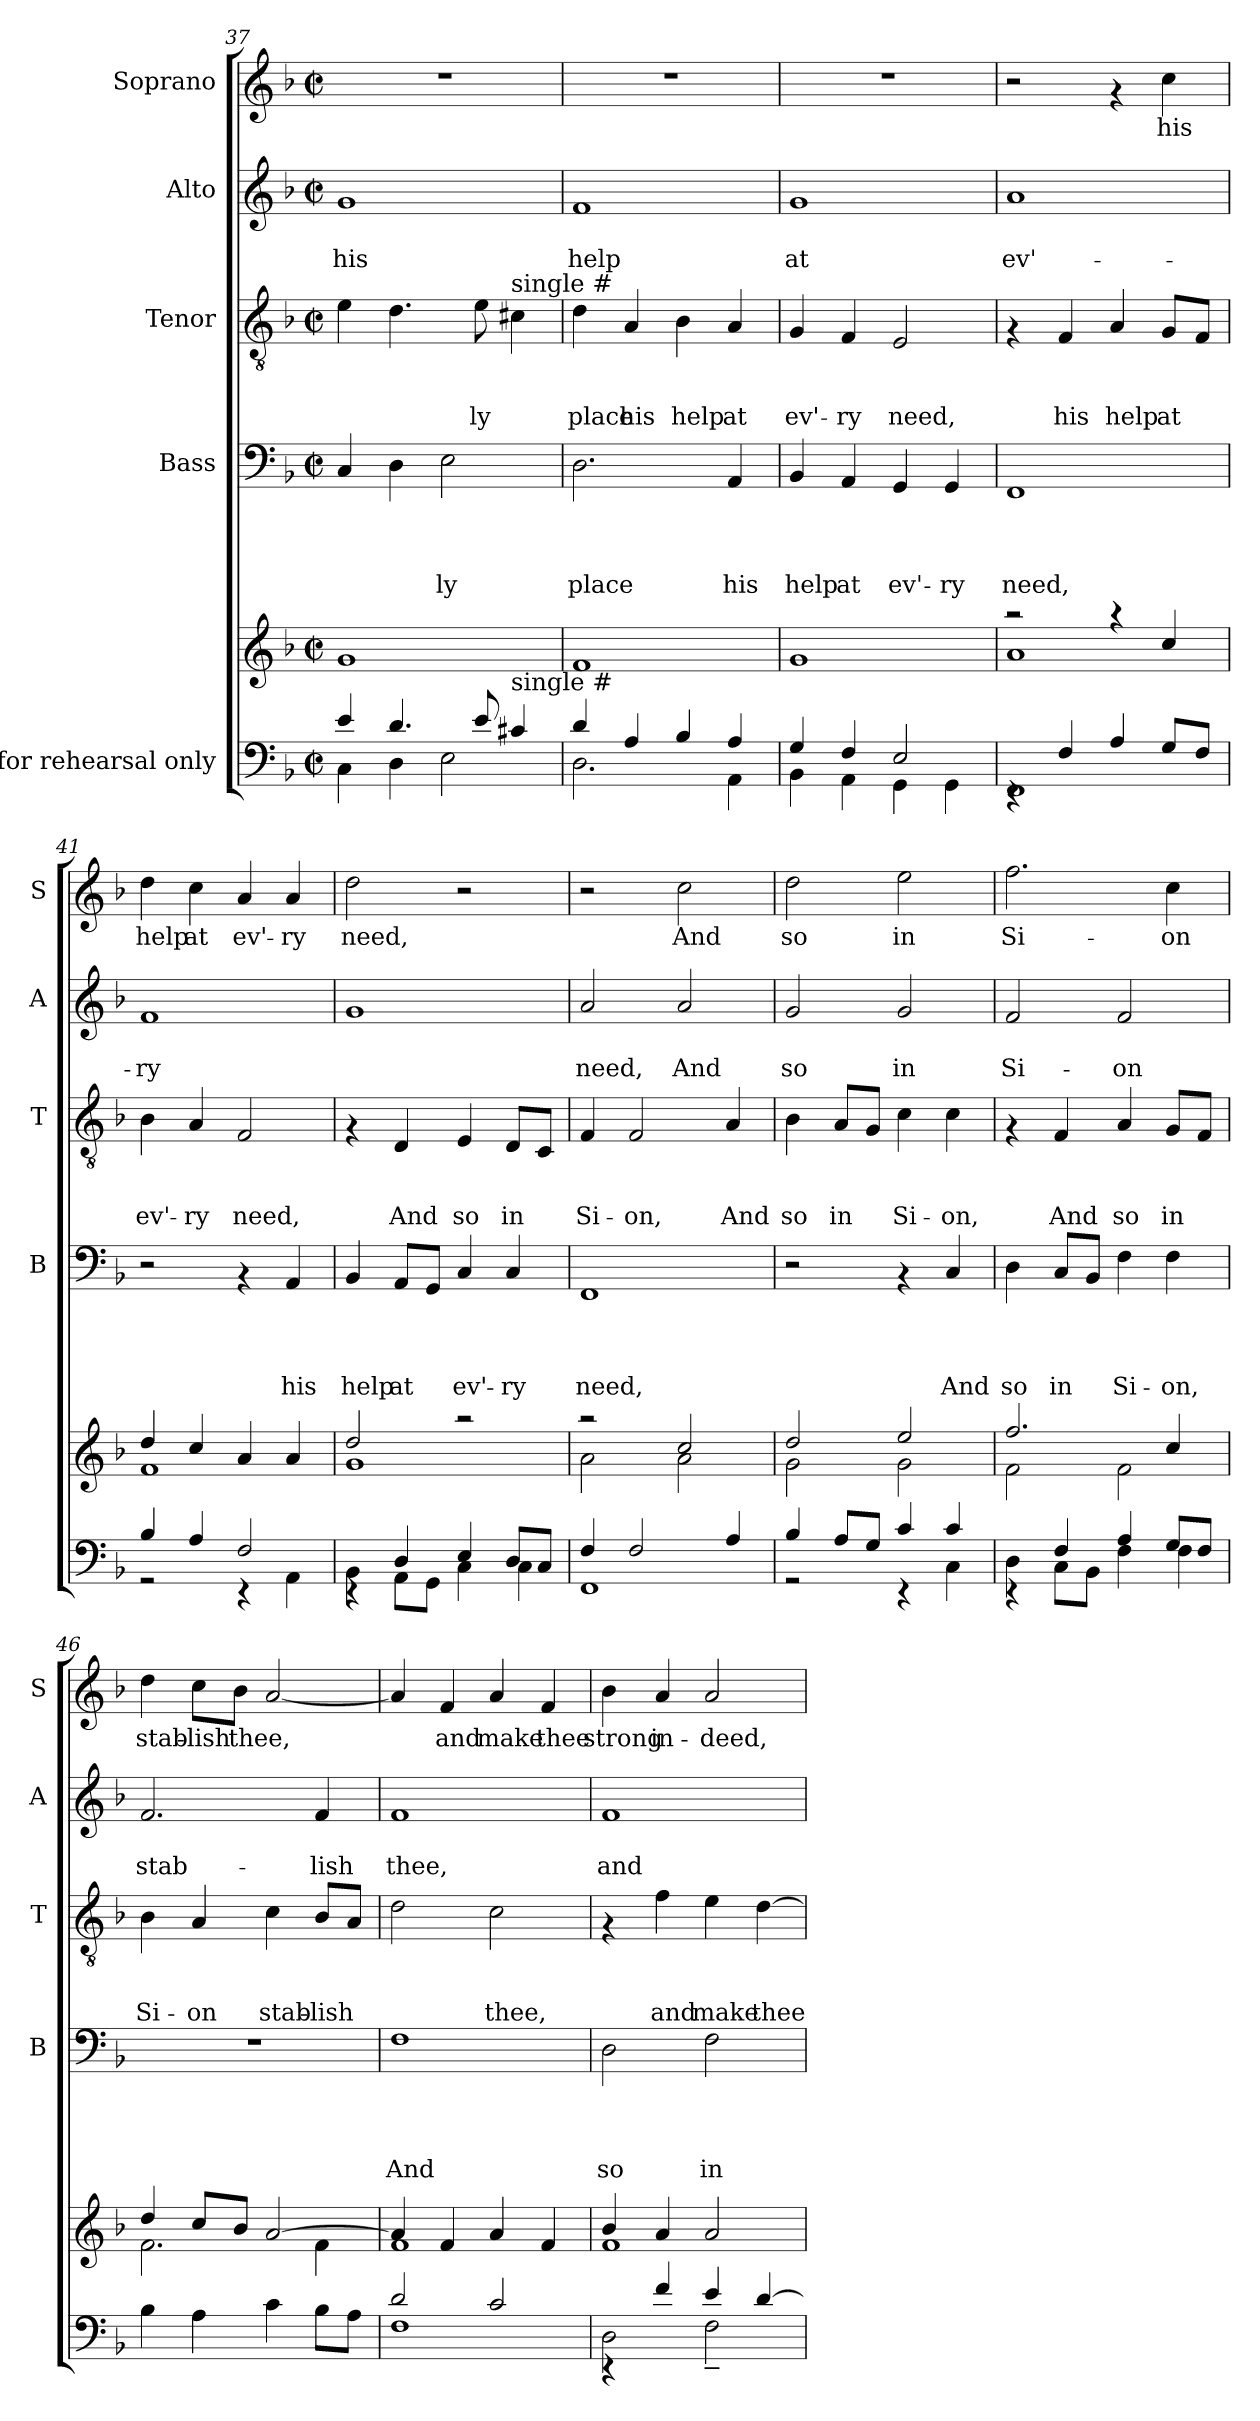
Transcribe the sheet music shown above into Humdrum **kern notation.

**kern	**kern	**kern	**text	**text	**text	**text	**kern	**text	**text	**text	**kern	**text	**text	**kern	**text
*part5	*part5	*part4	*part4	*part4	*part4	*part4	*part3	*part3	*part3	*part3	*part2	*part2	*part2	*part1	*part1
*staff6	*staff5	*staff4	*staff4	*staff4	*staff4	*staff4	*staff3	*staff3	*staff3	*staff3	*staff2	*staff2	*staff2	*staff1	*staff1
*I"( for rehearsal only	*	*I"Bass	*	*	*	*	*I"Tenor	*	*	*	*I"Alto	*	*	*I"Soprano	*
*	*	*I'B	*	*	*	*	*I'T	*	*	*	*I'A	*	*	*I'S	*
*clefF4	*clefG2	*clefF4	*	*	*	*	*clefGv2	*	*	*	*clefG2	*	*	*clefG2	*
*k[b-]	*k[b-]	*k[b-]	*	*	*	*	*k[b-]	*	*	*	*k[b-]	*	*	*k[b-]	*
*F:	*F:	*F:	*	*	*	*	*F:	*	*	*	*F:	*	*	*F:	*
*M2/2	*M2/2	*M2/2	*	*	*	*	*M2/2	*	*	*	*M2/2	*	*	*M2/2	*
*met(c|)	*met(c|)	*met(c|)	*	*	*	*	*met(c|)	*	*	*	*met(c|)	*	*	*met(c|)	*
=37	=37	=37	=37	=37	=37	=37	=37	=37	=37	=37	=37	=37	=37	=37	=37
*^	*	*	*	*	*	*	*	*	*	*	*	*	*	*	*
!	!	!	!	!	!	!	!	!	!	!	!	!	!	!LO:LY:b	!	!
4e/	4C\	1g	4C/	.	.	.	.	4e\	.	.	.	1g	.	his	1r	.
4.d/	4D\	.	4D\	.	.	.	.	4.d\	.	.	.	.	.	.	.	.
!	!	!	!	!	!	!	!LO:LY:b	!	!	!	!	!	!	!	!	!
.	2E\	.	2E\	.	.	.	-ly	.	.	.	.	.	.	.	.	.
!	!	!	!	!	!	!	!	!	!	!	!LO:LY:b	!	!	!	!	!
8e/	.	.	.	.	.	.	.	8e\	.	.	-ly	.	.	.	.	.
!	!	!	!	!	!	!	!	!LO:TX:a:t=single #	!	!	!	!	!	!	!	!
!LO:TX:a:t=single #	!	!	!	!	!	!	!	!	!	!	!	!	!	!	!	!
4c#/	.	.	.	.	.	.	.	4c#\	.	.	.	.	.	.	.	.
=38	=38	=38	=38	=38	=38	=38	=38	=38	=38	=38	=38	=38	=38	=38	=38	=38
!	!	!	!	!	!	!	!LO:LY:b	!	!	!	!LO:LY:b	!	!	!LO:LY:b	!	!
4d/	2.D\	1f	2.D\	.	.	.	place	4d\	.	.	place	1f	.	help	1r	.
!	!	!	!	!	!	!	!	!	!	!	!LO:LY:b	!	!	!	!	!
4A/	.	.	.	.	.	.	.	4A/	.	.	his	.	.	.	.	.
!	!	!	!	!	!	!	!	!	!	!	!LO:LY:b	!	!	!	!	!
4B-/	.	.	.	.	.	.	.	4B-\	.	.	help	.	.	.	.	.
!	!	!	!	!	!	!	!LO:LY:b	!	!	!	!LO:LY:b	!	!	!	!	!
4A/	4AA\	.	4AA/	.	.	.	his	4A/	.	.	at	.	.	.	.	.
!!LO:PB:g=z
=39	=39	=39	=39	=39	=39	=39	=39	=39	=39	=39	=39	=39	=39	=39	=39	=39
!	!	!	!	!	!	!	!LO:LY:b	!	!	!	!LO:LY:b	!	!	!LO:LY:b	!	!
4G/	4BB-\	1g	4BB-/	.	.	.	help	4G/	.	.	ev'-	1g	.	at	1r	.
!	!	!	!	!	!	!	!LO:LY:b	!	!	!	!LO:LY:b	!	!	!	!	!
4F/	4AA\	.	4AA/	.	.	.	at	4F/	.	.	-ry	.	.	.	.	.
!	!	!	!	!	!	!	!LO:LY:b	!	!	!	!LO:LY:b	!	!	!	!	!
2E/	4GG\	.	4GG/	.	.	.	ev'-	2E/	.	.	need,	.	.	.	.	.
!	!	!	!	!	!	!	!LO:LY:b	!	!	!	!	!	!	!	!	!
.	4GG\	.	4GG/	.	.	.	-ry	.	.	.	.	.	.	.	.	.
=40	=40	=40	=40	=40	=40	=40	=40	=40	=40	=40	=40	=40	=40	=40	=40	=40
*	*	*^	*	*	*	*	*	*	*	*	*	*	*	*	*	*
!	!	!	!	!	!	!	!	!LO:LY:b	!	!	!	!	!	!	!LO:LY:b	!	!
4rEE	1FF	2raa	1a	1FF	.	.	.	need,	4rF	.	.	.	1a	.	ev'-	2r	.
!	!	!	!	!	!	!	!	!	!	!	!	!LO:LY:b	!	!	!	!	!
4F/	.	.	.	.	.	.	.	.	4F/	.	.	his	.	.	.	.	.
!	!	!	!	!	!	!	!	!	!	!	!	!LO:LY:b	!	!	!	!	!
4A/	.	4raa	.	.	.	.	.	.	4A/	.	.	help	.	.	.	4rf	.
!	!	!	!	!	!	!	!	!	!	!	!	!LO:LY:b	!	!	!	!	!LO:LY:b
8G/L	.	4cc/	.	.	.	.	.	.	8G/L	.	.	at	.	.	.	4cc\	his
8F/J	.	.	.	.	.	.	.	.	8F/J	.	.	.	.	.	.	.	.
=41	=41	=41	=41	=41	=41	=41	=41	=41	=41	=41	=41	=41	=41	=41	=41	=41	=41
!	!	!	!	!	!	!	!	!	!	!	!	!LO:LY:b	!	!	!LO:LY:b	!	!LO:LY:b
4B-/	2r	4dd/	1f	2r	.	.	.	.	4B-\	.	.	ev'-	1f	.	-ry	4dd\	help
!	!	!	!	!	!	!	!	!	!	!	!	!LO:LY:b	!	!	!	!	!LO:LY:b
4A/	.	4cc/	.	.	.	.	.	.	4A/	.	.	-ry	.	.	.	4cc\	at
!	!	!	!	!	!	!	!	!	!	!	!	!LO:LY:b	!	!	!	!	!LO:LY:b
2F/	4rDD	4a/	.	4rAA	.	.	.	.	2F/	.	.	need,	.	.	.	4a/	ev'-
!	!	!	!	!	!	!	!	!LO:LY:b	!	!	!	!	!	!	!	!	!LO:LY:b
.	4AA\	4a/	.	4AA/	.	.	.	his	.	.	.	.	.	.	.	4a/	-ry
=42	=42	=42	=42	=42	=42	=42	=42	=42	=42	=42	=42	=42	=42	=42	=42	=42	=42
!	!	!	!	!	!	!	!	!LO:LY:b	!	!	!	!	!	!	!	!	!LO:LY:b
4rEE	4BB-\	2dd/	1g	4BB-/	.	.	.	help	4rF	.	.	.	1g	.	.	2dd\	need,
!	!	!	!	!	!	!	!	!LO:LY:b	!	!	!	!LO:LY:b	!	!	!	!	!
4D/	8AA\L	.	.	8AA/L	.	.	.	at	4D/	.	.	And	.	.	.	.	.
.	8GG\J	.	.	8GG/J	.	.	.	.	.	.	.	.	.	.	.	.	.
!	!	!	!	!	!	!	!	!LO:LY:b	!	!	!	!LO:LY:b	!	!	!	!	!
4E/	4C\	2raa	.	4C/	.	.	.	ev'-	4E/	.	.	so	.	.	.	2r	.
!	!	!	!	!	!	!	!	!LO:LY:b	!	!	!	!LO:LY:b	!	!	!	!	!
8D/L	4C\	.	.	4C/	.	.	.	-ry	8D/L	.	.	in	.	.	.	.	.
8C/J	.	.	.	.	.	.	.	.	8C/J	.	.	.	.	.	.	.	.
=43	=43	=43	=43	=43	=43	=43	=43	=43	=43	=43	=43	=43	=43	=43	=43	=43	=43
!	!	!	!	!	!	!	!	!LO:LY:b	!	!	!	!LO:LY:b	!	!	!LO:LY:b	!	!
4F/	1FF	2raa	2a\	1FF	.	.	.	need,	4F/	.	.	Si-	2a/	.	need,	2r	.
!	!	!	!	!	!	!	!	!	!	!	!	!LO:LY:b	!	!	!	!	!
2F/	.	.	.	.	.	.	.	.	2F/	.	.	-on,	.	.	.	.	.
!	!	!	!	!	!	!	!	!	!	!	!	!	!	!	!LO:LY:b	!	!LO:LY:b
.	.	2cc/	2a\	.	.	.	.	.	.	.	.	.	2a/	.	And	2cc\	And
!	!	!	!	!	!	!	!	!	!	!	!	!LO:LY:b	!	!	!	!	!
4A/	.	.	.	.	.	.	.	.	4A/	.	.	And	.	.	.	.	.
=44	=44	=44	=44	=44	=44	=44	=44	=44	=44	=44	=44	=44	=44	=44	=44	=44	=44
!	!	!	!	!	!	!	!	!	!	!	!	!LO:LY:b	!	!	!LO:LY:b	!	!LO:LY:b
4B-/	2r	2dd/	2g\	2r	.	.	.	.	4B-\	.	.	so	2g/	.	so	2dd\	so
!	!	!	!	!	!	!	!	!	!	!	!	!LO:LY:b	!	!	!	!	!
8A/L	.	.	.	.	.	.	.	.	8A/L	.	.	in	.	.	.	.	.
8G/J	.	.	.	.	.	.	.	.	8G/J	.	.	.	.	.	.	.	.
!	!	!	!	!	!	!	!	!	!	!	!	!LO:LY:b	!	!	!LO:LY:b	!	!LO:LY:b
4c/	4rDD	2ee/	2g\	4rAA	.	.	.	.	4c\	.	.	Si-	2g/	.	in	2ee\	in
!	!	!	!	!	!	!	!	!LO:LY:b	!	!	!	!LO:LY:b	!	!	!	!	!
4c/	4C\	.	.	4C/	.	.	.	And	4c\	.	.	-on,	.	.	.	.	.
=45	=45	=45	=45	=45	=45	=45	=45	=45	=45	=45	=45	=45	=45	=45	=45	=45	=45
!	!	!	!	!	!	!	!	!LO:LY:b	!	!	!	!	!	!	!LO:LY:b	!	!LO:LY:b
4rEE	4D\	2.ff/	2f\	4D\	.	.	.	so	4rF	.	.	.	2f/	.	Si-	2.ff\	Si-
!	!	!	!	!	!	!	!	!LO:LY:b	!	!	!	!LO:LY:b	!	!	!	!	!
4F/	8C\L	.	.	8C/L	.	.	.	in	4F/	.	.	And	.	.	.	.	.
.	8BB-\J	.	.	8BB-/J	.	.	.	.	.	.	.	.	.	.	.	.	.
!	!	!	!	!	!	!	!	!LO:LY:b	!	!	!	!LO:LY:b	!	!	!LO:LY:b	!	!
4A/	4F\	.	2f\	4F\	.	.	.	Si-	4A/	.	.	so	2f/	.	-on	.	.
!	!	!	!	!	!	!	!	!LO:LY:b	!	!	!	!LO:LY:b	!	!	!	!	!LO:LY:b
8G/L	4F\	4cc/	.	4F\	.	.	.	-on,	8G/L	.	.	in	.	.	.	4cc\	-on
8F/J	.	.	.	.	.	.	.	.	8F/J	.	.	.	.	.	.	.	.
*v	*v	*	*	*	*	*	*	*	*	*	*	*	*	*	*	*	*
!!LO:PB:g=z
=46	=46	=46	=46	=46	=46	=46	=46	=46	=46	=46	=46	=46	=46	=46	=46	=46
!	!	!	!	!	!	!	!	!	!	!	!LO:LY:b	!	!	!LO:LY:b	!	!LO:LY:b
4B-\	4dd/	2.f\	1r	.	.	.	.	4B-\	.	.	Si-	2.f/	.	stab-	4dd\	stab-
!	!	!	!	!	!	!	!	!	!	!	!LO:LY:b	!	!	!	!	!LO:LY:b
4A\	8cc/L	.	.	.	.	.	.	4A/	.	.	-on	.	.	.	8cc\L	-lish
!	!	!	!	!	!	!	!	!	!	!	!	!	!	!	!	!LO:LY:b
.	8b-/J	.	.	.	.	.	.	.	.	.	.	.	.	.	8b-\J	thee,
!	!	!	!	!	!	!	!	!	!	!	!LO:LY:b	!	!	!	!	!
4c\	[>2a/	.	.	.	.	.	.	4c\	.	.	stab-	.	.	.	[<2a/	.
!	!	!	!	!	!	!	!	!	!	!	!LO:LY:b	!	!	!LO:LY:b	!	!
8B-\L	.	4f\	.	.	.	.	.	8B-/L	.	.	-lish	4f/	.	-lish	.	.
8A\J	.	.	.	.	.	.	.	8A/J	.	.	.	.	.	.	.	.
=47	=47	=47	=47	=47	=47	=47	=47	=47	=47	=47	=47	=47	=47	=47	=47	=47
*^	*	*	*	*	*	*	*	*	*	*	*	*	*	*	*	*
!	!	!	!	!	!	!	!	!LO:LY:b	!	!	!	!	!	!	!LO:LY:b	!	!
2d/	1F	4a/]	1f	1F	.	.	.	And	2d\	.	.	.	1f	.	thee,	4a/]	.
!	!	!	!	!	!	!	!	!	!	!	!	!	!	!	!	!	!LO:LY:b
.	.	4f/	.	.	.	.	.	.	.	.	.	.	.	.	.	4f/	and
!	!	!	!	!	!	!	!	!	!	!	!	!LO:LY:b	!	!	!	!	!LO:LY:b
2c/	.	4a/	.	.	.	.	.	.	2c\	.	.	thee,	.	.	.	4a/	make
!	!	!	!	!	!	!	!	!	!	!	!	!	!	!	!	!	!LO:LY:b
.	.	4f/	.	.	.	.	.	.	.	.	.	.	.	.	.	4f/	thee
=48	=48	=48	=48	=48	=48	=48	=48	=48	=48	=48	=48	=48	=48	=48	=48	=48	=48
!	!	!	!	!	!	!	!	!LO:LY:b	!	!	!	!	!	!	!LO:LY:b	!	!LO:LY:b
4rEE	2D\	4b-/	1f	2D\	.	.	.	so	4rF	.	.	.	1f	.	and	4b-\	strong
!	!	!	!	!	!	!	!	!	!	!	!	!LO:LY:b	!	!	!	!	!LO:LY:b
4f/	.	4a/	.	.	.	.	.	.	4f\	.	.	and	.	.	.	4a/	in-
!	!	!	!	!	!	!	!	!LO:LY:b	!	!	!	!LO:LY:b	!	!	!	!	!LO:LY:b
4e/	2F~>\	2a/	.	2F\	.	.	.	in	4e\	.	.	make	.	.	.	2a/	-deed,
!	!	!	!	!	!	!	!	!	!	!	!	!LO:LY:b	!	!	!	!	!
[>4d/	.	.	.	.	.	.	.	.	[>4d\	.	.	thee	.	.	.	.	.
*v	*v	*	*	*	*	*	*	*	*	*	*	*	*	*	*	*	*
*	*v	*v	*	*	*	*	*	*	*	*	*	*	*	*	*	*
=	=	=	=	=	=	=	=	=	=	=	=	=	=	=	=
*-	*-	*-	*-	*-	*-	*-	*-	*-	*-	*-	*-	*-	*-	*-	*-
